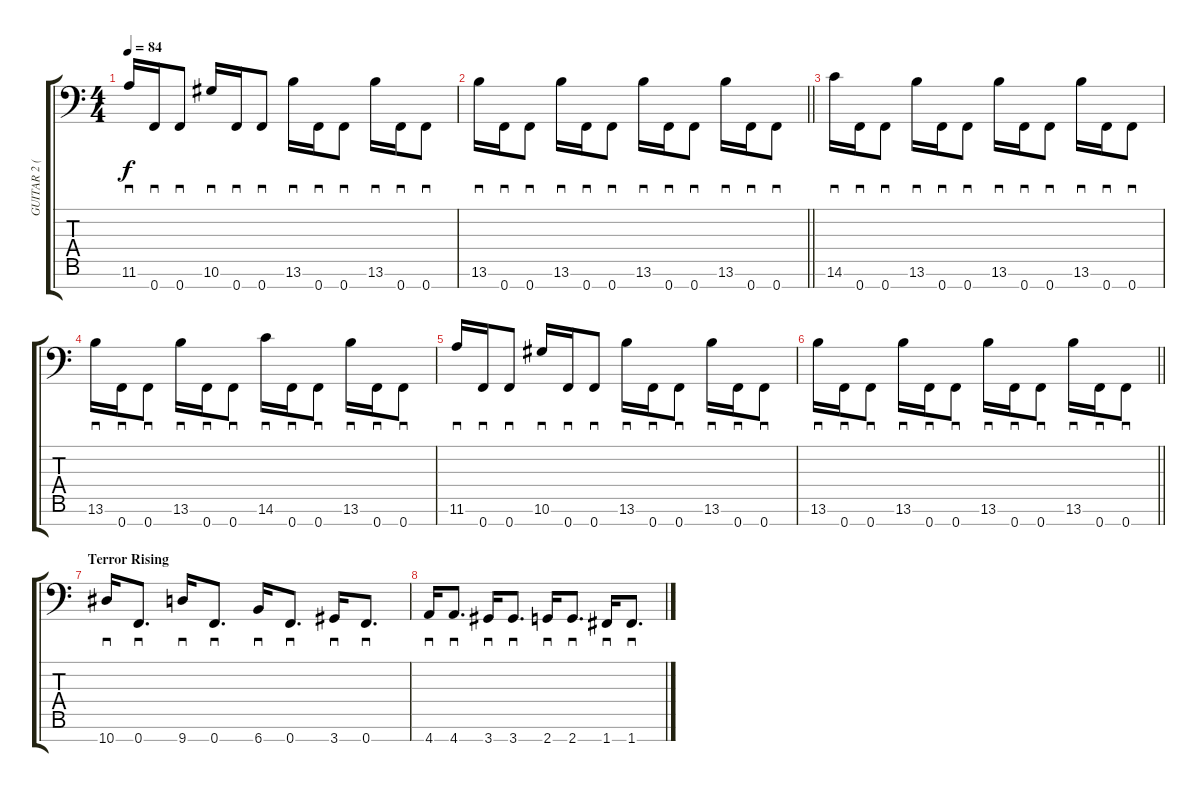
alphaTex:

\track ("GUITAR 2 (Marten Hagstrom)" "GUITAR 2 (") {instrument distortionguitar}
\staff {score tabs}
\tuning (Bb3 F3 Db3 Ab2 Eb2 Bb1 F1) {hide}
\ts (4 4)
\tempo 84
\clef f4
\ks c
11.6.16{sd dy f} 0.7.16{sd} 0.7.8{sd} 10.6.16{sd} 0.7.16{sd} 0.7.8{sd} 13.6.16{sd} 0.7.16{sd} 0.7.8{sd} 13.6.16{sd} 0.7.16{sd} 0.7.8{sd} |
\barLineRight lightlight
13.6.16{sd} 0.7.16{sd} 0.7.8{sd} 13.6.16{sd} 0.7.16{sd} 0.7.8{sd} 13.6.16{sd} 0.7.16{sd} 0.7.8{sd} 13.6.16{sd} 0.7.16{sd} 0.7.8{sd} |
14.6.16{sd} 0.7.16{sd} 0.7.8{sd} 13.6.16{sd} 0.7.16{sd} 0.7.8{sd} 13.6.16{sd} 0.7.16{sd} 0.7.8{sd} 13.6.16{sd} 0.7.16{sd} 0.7.8{sd} |
13.6.16{sd} 0.7.16{sd} 0.7.8{sd} 13.6.16{sd} 0.7.16{sd} 0.7.8{sd} 14.6.16{sd} 0.7.16{sd} 0.7.8{sd} 13.6.16{sd} 0.7.16{sd} 0.7.8{sd} |
11.6.16{sd} 0.7.16{sd} 0.7.8{sd} 10.6.16{sd} 0.7.16{sd} 0.7.8{sd} 13.6.16{sd} 0.7.16{sd} 0.7.8{sd} 13.6.16{sd} 0.7.16{sd} 0.7.8{sd} |
\barLineRight lightlight
13.6.16{sd} 0.7.16{sd} 0.7.8{sd} 13.6.16{sd} 0.7.16{sd} 0.7.8{sd} 13.6.16{sd} 0.7.16{sd} 0.7.8{sd} 13.6.16{sd} 0.7.16{sd} 0.7.8{sd} |
\section ("" "Terror Rising")
10.7.16{sd} 0.7.8{d sd} 9.7.16{sd} 0.7.8{d sd} 6.7.16{sd} 0.7.8{d sd} 3.7.16{sd} 0.7.8{d sd} |
4.7.16{sd} 4.7.8{d sd} 3.7.16{sd} 3.7.8{d sd} 2.7.16{sd} 2.7.8{d sd} 1.7.16{sd} 1.7.8{d sd}
